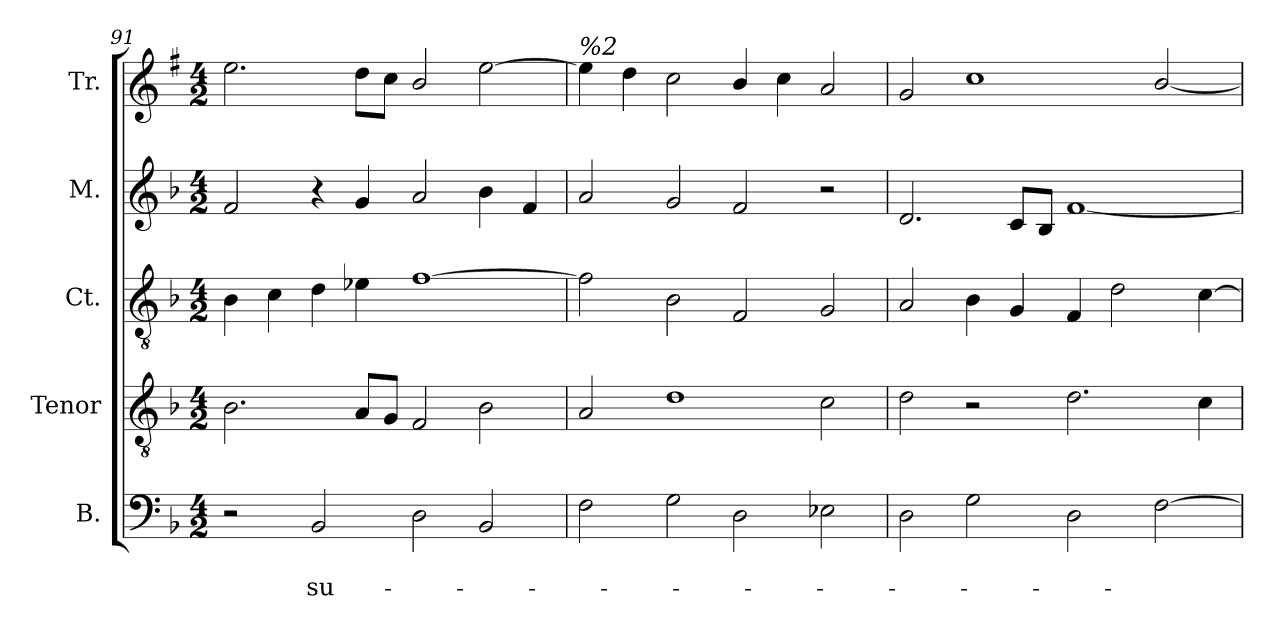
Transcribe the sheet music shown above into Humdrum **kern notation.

**kern	**text	**text	**kern	**kern	**kern	**kern
*part5	*part5	*part5	*part4	*part3	*part2	*part1
*staff5	*staff5	*staff5	*staff4	*staff3	*staff2	*staff1
*I"B.	*	*	*I"Tenor	*I"Ct.	*I"M.	*I"Tr.
*I'B.	*	*	*I'T.	*I'Ct.	*I'M.	*I'Tr.
*clefF4	*	*	*clefGv2	*clefGv2	*clefG2	*clefG2
*	*	*	*	*	*	*ITrd1c2
*k[b-]	*	*	*k[b-]	*k[b-]	*k[b-]	*k[b-]
*F:	*	*	*F:	*F:	*F:	*F:
*M4/2	*	*	*M4/2	*M4/2	*M4/2	*M4/2
=91	=91	=91	=91	=91	=91	=91
2r	.	.	2.B-\	4B-\	2f/	2.dd\
.	.	.	.	4c\	.	.
!	!	!LO:LY:b	!	!	!	!
2BB-/	.	su-	.	4d\	4r	.
.	.	.	8A/L	4e-X\	4g/	8cc\L
.	.	.	8G/J	.	.	8b-\J
2D\	.	.	2F/	[<1f	2a/	2a/
2BB-/	.	.	2B-\	.	4b-\	[<2dd\
.	.	.	.	.	4f/	.
!!LO:LB:g=z
=92	=92	=92	=92	=92	=92	=92
!	!	!	!	!	!	!LO:TX:a:i:t=%2
2F\	.	.	2A/	2f\]	2a/	4dd\]
.	.	.	.	.	.	4cc\
2G\	.	.	1d	2B-\	2g/	2b-\
2D\	.	.	.	2F/	2f/	4a/
.	.	.	.	.	.	4b-\
2E-\	.	.	2c\	2G/	2r	2g/
=93	=93	=93	=93	=93	=93	=93
2D\	.	.	2d\	2A/	2.d/	2f/
2G\	.	.	2r	4B-\	.	1b-
.	.	.	.	4G/	8c/L	.
.	.	.	.	.	8B-/J	.
2D\	.	.	2.d\	4F/	[<1f	.
.	.	.	.	2d\	.	.
[>2F\	.	.	.	.	.	[<2a/
.	.	.	4c\	[>4c\	.	.
=	=	=	=	=	=	=
*-	*-	*-	*-	*-	*-	*-
